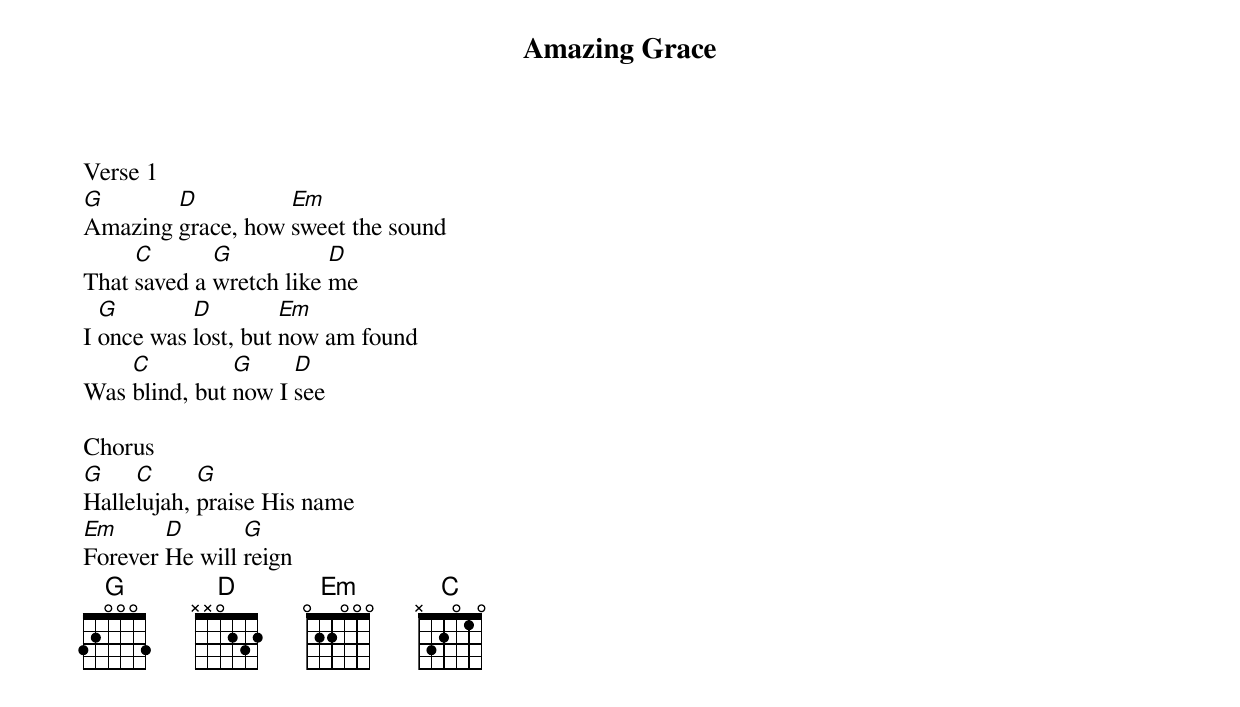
{title: Amazing Grace}
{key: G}
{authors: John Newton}
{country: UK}
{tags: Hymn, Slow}
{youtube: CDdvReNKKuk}

Verse 1
[G]Amazing [D]grace, how [Em]sweet the sound
That [C]saved a [G]wretch like [D]me
I [G]once was [D]lost, but [Em]now am found
Was [C]blind, but [G]now I [D]see

Chorus
[G]Halle[C]lujah, [G]praise His name
[Em]Forever [D]He will [G]reign
